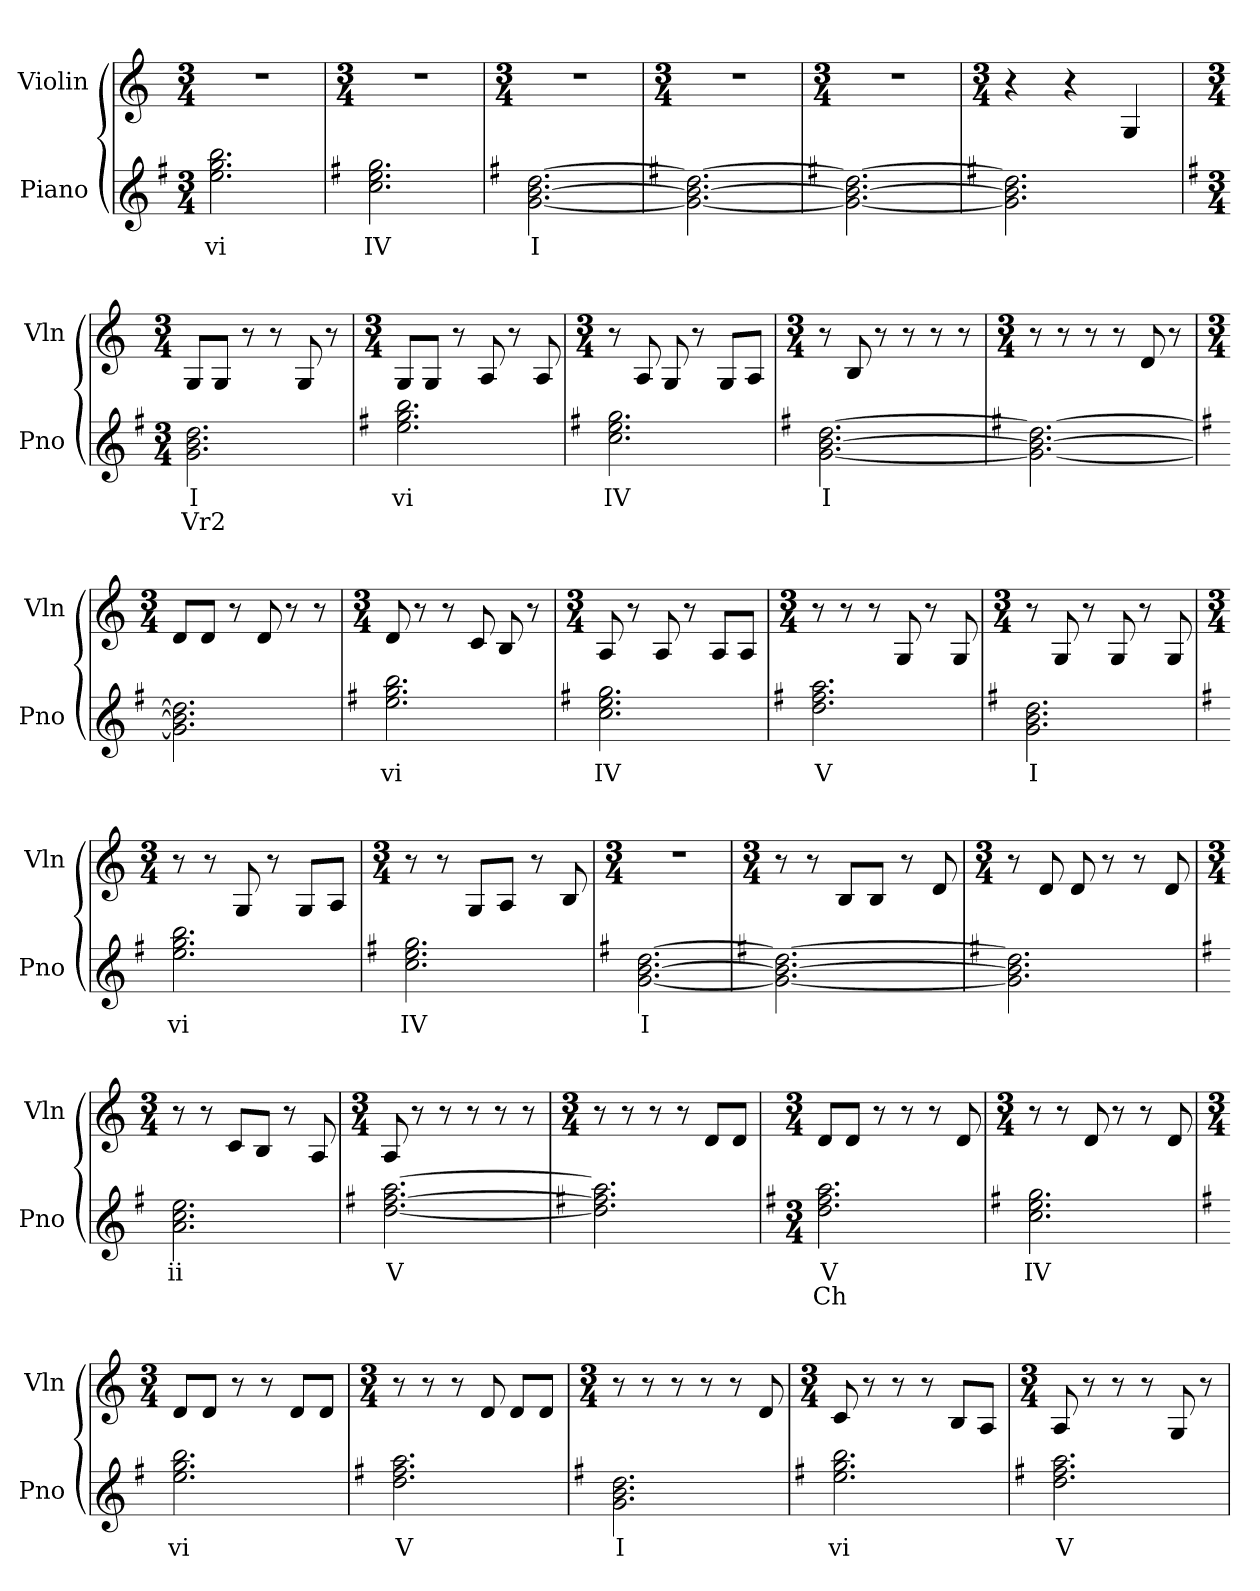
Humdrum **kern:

**kern	**text	**text	**kern
*part2	*part2	*part2	*part1
*staff2	*staff2	*staff2	*staff1
*I"Piano	*	*	*I"Violin
*I'Pno	*	*	*I'Vln
*k[f#]	*	*	*
*G:	*	*	*
*M3/4	*	*	*M3/4
=	=	=	=
2.ee 2.gg 2.bb	vi	.	2.r
=	=	=	=
*k[f#]	*	*	*
*G:	*	*	*
*	*	*	*M3/4
2.cc 2.ee 2.gg	IV	.	2.r
=	=	=	=
*k[f#]	*	*	*
*G:	*	*	*
*	*	*	*M3/4
[2.g [2.b [2.dd	I	.	2.r
=	=	=	=
*k[f#]	*	*	*
*G:	*	*	*
*	*	*	*M3/4
2.g_ 2.b_ 2.dd_	.	.	2.r
=	=	=	=
*k[f#]	*	*	*
*G:	*	*	*
*	*	*	*M3/4
2.g_ 2.b_ 2.dd_	.	.	2.r
=	=	=	=
*k[f#]	*	*	*
*G:	*	*	*
*	*	*	*M3/4
2.g] 2.b] 2.dd]	.	.	4r
.	.	.	4r
.	.	.	4G
=	=	=	=
*k[f#]	*	*	*
*G:	*	*	*
*M3/4	*	*	*M3/4
2.g 2.b 2.dd	I	Vr2	8GL
.	.	.	8GJ
.	.	.	8r
.	.	.	8r
.	.	.	8G
.	.	.	8r
=	=	=	=
*k[f#]	*	*	*
*G:	*	*	*
*	*	*	*M3/4
2.ee 2.gg 2.bb	vi	.	8GL
.	.	.	8GJ
.	.	.	8r
.	.	.	8A
.	.	.	8r
.	.	.	8A
=	=	=	=
*k[f#]	*	*	*
*G:	*	*	*
*	*	*	*M3/4
2.cc 2.ee 2.gg	IV	.	8r
.	.	.	8A
.	.	.	8G
.	.	.	8r
.	.	.	8GL
.	.	.	8AJ
=	=	=	=
*k[f#]	*	*	*
*G:	*	*	*
*	*	*	*M3/4
[2.g [2.b [2.dd	I	.	8r
.	.	.	8B
.	.	.	8r
.	.	.	8r
.	.	.	8r
.	.	.	8r
=	=	=	=
*k[f#]	*	*	*
*G:	*	*	*
*	*	*	*M3/4
2.g_ 2.b_ 2.dd_	.	.	8r
.	.	.	8r
.	.	.	8r
.	.	.	8r
.	.	.	8d
.	.	.	8r
=	=	=	=
*k[f#]	*	*	*
*G:	*	*	*
*	*	*	*M3/4
2.g] 2.b] 2.dd]	.	.	8dL
.	.	.	8dJ
.	.	.	8r
.	.	.	8d
.	.	.	8r
.	.	.	8r
=	=	=	=
*k[f#]	*	*	*
*G:	*	*	*
*	*	*	*M3/4
2.ee 2.gg 2.bb	vi	.	8d
.	.	.	8r
.	.	.	8r
.	.	.	8c
.	.	.	8B
.	.	.	8r
=	=	=	=
*k[f#]	*	*	*
*G:	*	*	*
*	*	*	*M3/4
2.cc 2.ee 2.gg	IV	.	8A
.	.	.	8r
.	.	.	8A
.	.	.	8r
.	.	.	8AL
.	.	.	8AJ
=	=	=	=
*k[f#]	*	*	*
*G:	*	*	*
*	*	*	*M3/4
2.dd 2.ff# 2.aa	V	.	8r
.	.	.	8r
.	.	.	8r
.	.	.	8G
.	.	.	8r
.	.	.	8G
=	=	=	=
*k[f#]	*	*	*
*G:	*	*	*
*	*	*	*M3/4
2.g 2.b 2.dd	I	.	8r
.	.	.	8G
.	.	.	8r
.	.	.	8G
.	.	.	8r
.	.	.	8G
=	=	=	=
*k[f#]	*	*	*
*G:	*	*	*
*	*	*	*M3/4
2.ee 2.gg 2.bb	vi	.	8r
.	.	.	8r
.	.	.	8G
.	.	.	8r
.	.	.	8GL
.	.	.	8AJ
=	=	=	=
*k[f#]	*	*	*
*G:	*	*	*
*	*	*	*M3/4
2.cc 2.ee 2.gg	IV	.	8r
.	.	.	8r
.	.	.	8GL
.	.	.	8AJ
.	.	.	8r
.	.	.	8B
=	=	=	=
*k[f#]	*	*	*
*G:	*	*	*
*	*	*	*M3/4
[2.g [2.b [2.dd	I	.	2.r
=	=	=	=
*k[f#]	*	*	*
*G:	*	*	*
*	*	*	*M3/4
2.g_ 2.b_ 2.dd_	.	.	8r
.	.	.	8r
.	.	.	8BL
.	.	.	8BJ
.	.	.	8r
.	.	.	8d
=	=	=	=
*k[f#]	*	*	*
*G:	*	*	*
*	*	*	*M3/4
2.g] 2.b] 2.dd]	.	.	8r
.	.	.	8d
.	.	.	8d
.	.	.	8r
.	.	.	8r
.	.	.	8d
=	=	=	=
*k[f#]	*	*	*
*G:	*	*	*
*	*	*	*M3/4
2.a 2.cc 2.ee	ii	.	8r
.	.	.	8r
.	.	.	8cL
.	.	.	8BJ
.	.	.	8r
.	.	.	8A
=	=	=	=
*k[f#]	*	*	*
*G:	*	*	*
*	*	*	*M3/4
[2.dd [2.ff# [2.aa	V	.	8A
.	.	.	8r
.	.	.	8r
.	.	.	8r
.	.	.	8r
.	.	.	8r
=	=	=	=
*k[f#]	*	*	*
*G:	*	*	*
*	*	*	*M3/4
2.dd] 2.ff#] 2.aa]	.	.	8r
.	.	.	8r
.	.	.	8r
.	.	.	8r
.	.	.	8dL
.	.	.	8dJ
=	=	=	=
*k[f#]	*	*	*
*G:	*	*	*
*M3/4	*	*	*M3/4
2.dd 2.ff# 2.aa	V	Ch	8dL
.	.	.	8dJ
.	.	.	8r
.	.	.	8r
.	.	.	8r
.	.	.	8d
=	=	=	=
*k[f#]	*	*	*
*G:	*	*	*
*	*	*	*M3/4
2.cc 2.ee 2.gg	IV	.	8r
.	.	.	8r
.	.	.	8d
.	.	.	8r
.	.	.	8r
.	.	.	8d
=	=	=	=
*k[f#]	*	*	*
*G:	*	*	*
*	*	*	*M3/4
2.ee 2.gg 2.bb	vi	.	8dL
.	.	.	8dJ
.	.	.	8r
.	.	.	8r
.	.	.	8dL
.	.	.	8dJ
=	=	=	=
*k[f#]	*	*	*
*G:	*	*	*
*	*	*	*M3/4
2.dd 2.ff# 2.aa	V	.	8r
.	.	.	8r
.	.	.	8r
.	.	.	8d
.	.	.	8dL
.	.	.	8dJ
=	=	=	=
*k[f#]	*	*	*
*G:	*	*	*
*	*	*	*M3/4
2.g 2.b 2.dd	I	.	8r
.	.	.	8r
.	.	.	8r
.	.	.	8r
.	.	.	8r
.	.	.	8d
=	=	=	=
*k[f#]	*	*	*
*G:	*	*	*
*	*	*	*M3/4
2.ee 2.gg 2.bb	vi	.	8c
.	.	.	8r
.	.	.	8r
.	.	.	8r
.	.	.	8BL
.	.	.	8AJ
=	=	=	=
*k[f#]	*	*	*
*G:	*	*	*
*	*	*	*M3/4
2.dd 2.ff# 2.aa	V	.	8A
.	.	.	8r
.	.	.	8r
.	.	.	8r
.	.	.	8G
.	.	.	8r
=	=	=	=
*-	*-	*-	*-
